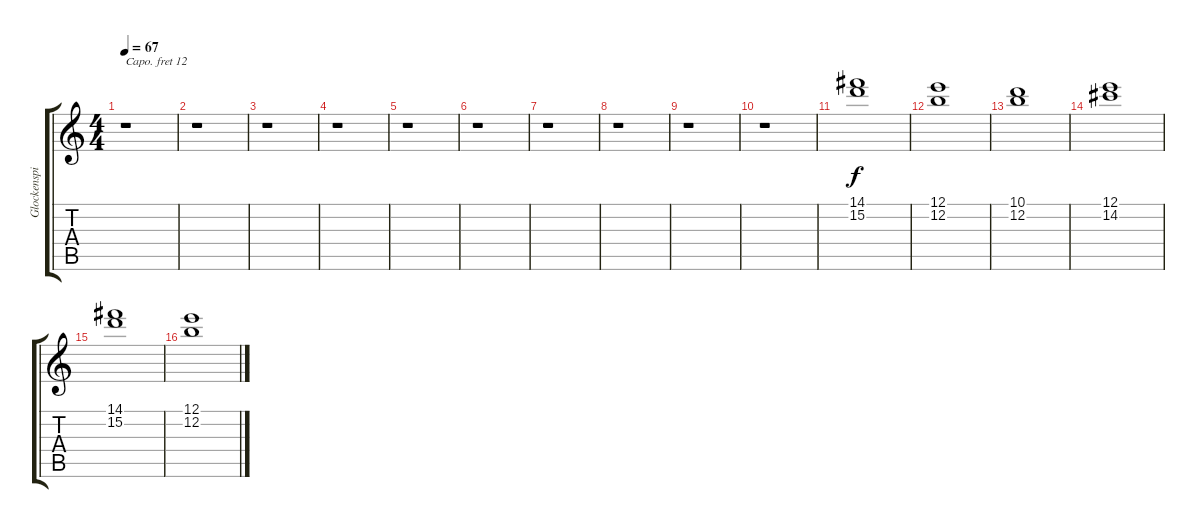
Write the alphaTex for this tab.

\track ("Glockenspiel" "Glockenspi") {instrument glockenspiel}
\staff {score tabs}
\capo 12
\tuning (E4 B3 G3 D3 A2 E2) {hide}
\ts (4 4)
\tempo 67
\clef g2
\ks c
r.1{dy f} |
r.1 |
r.1 |
r.1 |
r.1 |
r.1 |
r.1 |
r.1 |
r.1 |
r.1 |
(14.1 15.2).1 |
(12.1 12.2).1 |
(10.1 12.2).1 |
(12.1 14.2).1 |
(14.1 15.2).1 |
(12.1 12.2).1
